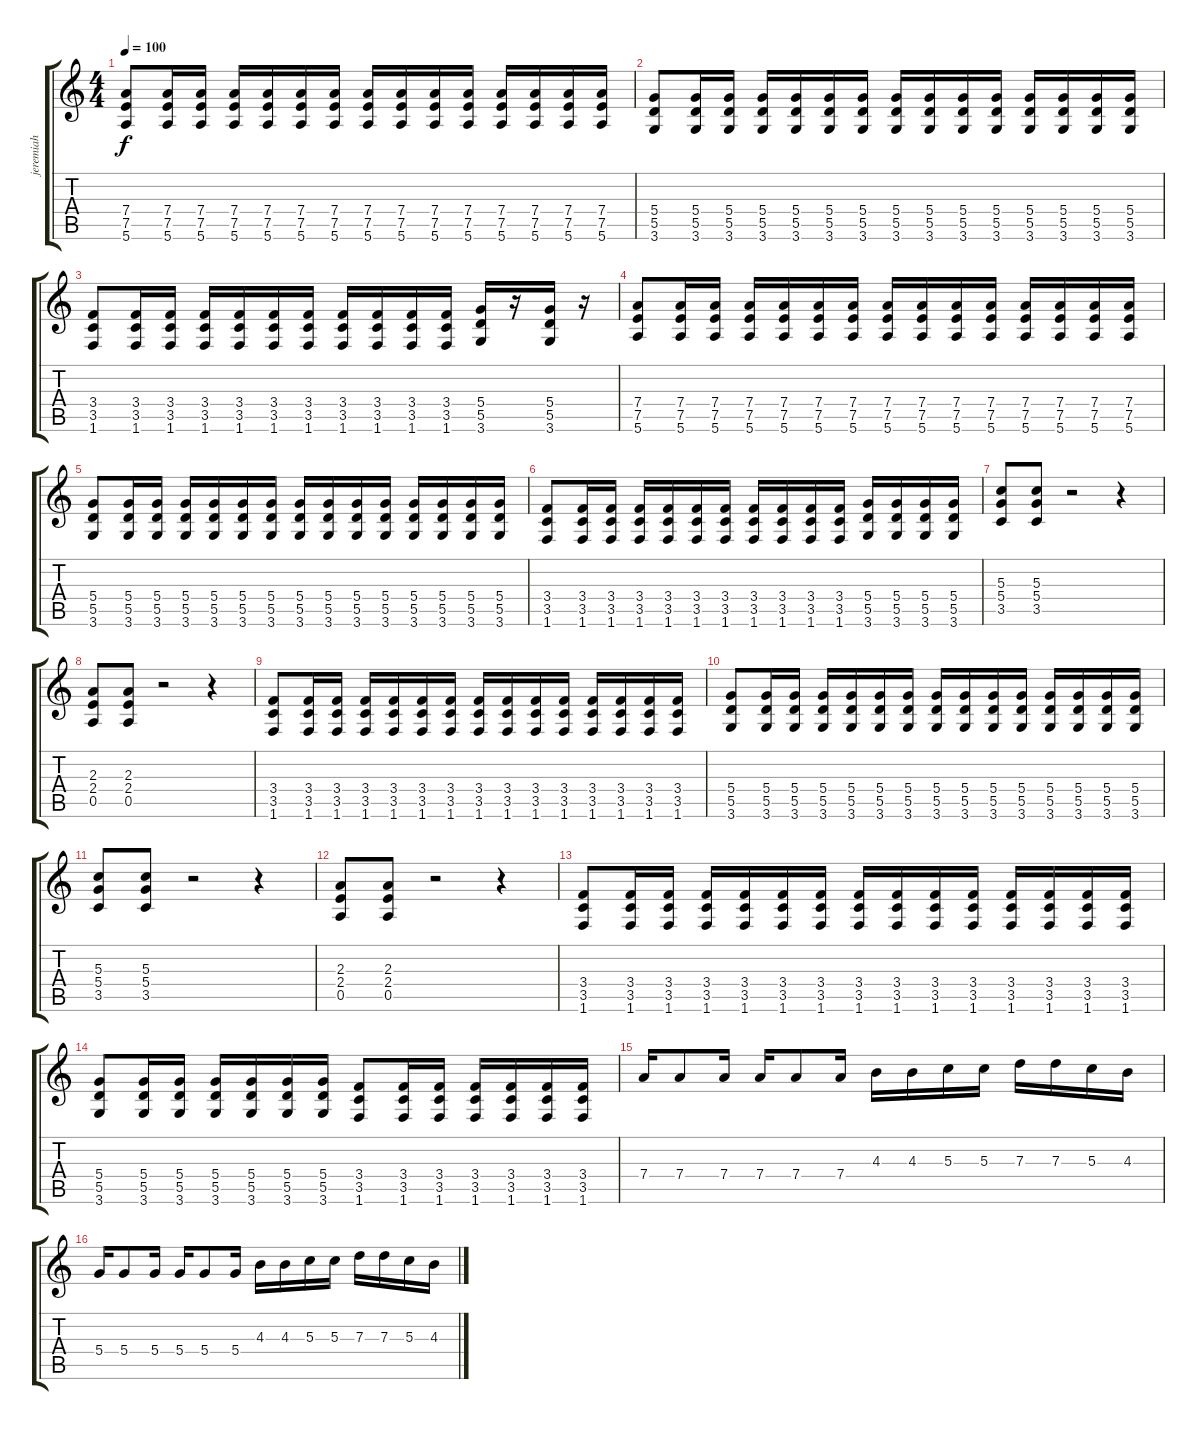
\track ("jeremiah" "jeremiah") {instrument distortionguitar}
\staff {score tabs}
\tuning (E4 B3 G3 D3 A2 E2) {hide}
\ts (4 4)
\tempo 100
\clef g2
\ks c
(7.4 7.5 5.6).8{dy f} (7.4 7.5 5.6).16 (7.4 7.5 5.6).16 (7.4 7.5 5.6).16 (7.4 7.5 5.6).16 (7.4 7.5 5.6).16 (7.4 7.5 5.6).16 (7.4 7.5 5.6).16 (7.4 7.5 5.6).16 (7.4 7.5 5.6).16 (7.4 7.5 5.6).16 (7.4 7.5 5.6).16 (7.4 7.5 5.6).16 (7.4 7.5 5.6).16 (7.4 7.5 5.6).16 |
(5.4 5.5 3.6).8 (5.4 5.5 3.6).16 (5.4 5.5 3.6).16 (5.4 5.5 3.6).16 (5.4 5.5 3.6).16 (5.4 5.5 3.6).16 (5.4 5.5 3.6).16 (5.4 5.5 3.6).16 (5.4 5.5 3.6).16 (5.4 5.5 3.6).16 (5.4 5.5 3.6).16 (5.4 5.5 3.6).16 (5.4 5.5 3.6).16 (5.4 5.5 3.6).16 (5.4 5.5 3.6).16 |
(3.4 3.5 1.6).8 (3.4 3.5 1.6).16 (3.4 3.5 1.6).16 (3.4 3.5 1.6).16 (3.4 3.5 1.6).16 (3.4 3.5 1.6).16 (3.4 3.5 1.6).16 (3.4 3.5 1.6).16 (3.4 3.5 1.6).16 (3.4 3.5 1.6).16 (3.4 3.5 1.6).16 (5.4 5.5 3.6).16 r.16 (5.4 5.5 3.6).16 r.16 |
(7.4 7.5 5.6).8 (7.4 7.5 5.6).16 (7.4 7.5 5.6).16 (7.4 7.5 5.6).16 (7.4 7.5 5.6).16 (7.4 7.5 5.6).16 (7.4 7.5 5.6).16 (7.4 7.5 5.6).16 (7.4 7.5 5.6).16 (7.4 7.5 5.6).16 (7.4 7.5 5.6).16 (7.4 7.5 5.6).16 (7.4 7.5 5.6).16 (7.4 7.5 5.6).16 (7.4 7.5 5.6).16 |
(5.4 5.5 3.6).8 (5.4 5.5 3.6).16 (5.4 5.5 3.6).16 (5.4 5.5 3.6).16 (5.4 5.5 3.6).16 (5.4 5.5 3.6).16 (5.4 5.5 3.6).16 (5.4 5.5 3.6).16 (5.4 5.5 3.6).16 (5.4 5.5 3.6).16 (5.4 5.5 3.6).16 (5.4 5.5 3.6).16 (5.4 5.5 3.6).16 (5.4 5.5 3.6).16 (5.4 5.5 3.6).16 |
(3.4 3.5 1.6).8 (3.4 3.5 1.6).16 (3.4 3.5 1.6).16 (3.4 3.5 1.6).16 (3.4 3.5 1.6).16 (3.4 3.5 1.6).16 (3.4 3.5 1.6).16 (3.4 3.5 1.6).16 (3.4 3.5 1.6).16 (3.4 3.5 1.6).16 (3.4 3.5 1.6).16 (5.4 5.5 3.6).16 (5.4 5.5 3.6).16 (5.4 5.5 3.6).16 (5.4 5.5 3.6).16 |
(5.3 5.4 3.5).8 (5.3 5.4 3.5).8 r.2 r.4 |
(2.3 2.4 0.5).8 (2.3 2.4 0.5).8 r.2 r.4 |
(3.4 3.5 1.6).8 (3.4 3.5 1.6).16 (3.4 3.5 1.6).16 (3.4 3.5 1.6).16 (3.4 3.5 1.6).16 (3.4 3.5 1.6).16 (3.4 3.5 1.6).16 (3.4 3.5 1.6).16 (3.4 3.5 1.6).16 (3.4 3.5 1.6).16 (3.4 3.5 1.6).16 (3.4 3.5 1.6).16 (3.4 3.5 1.6).16 (3.4 3.5 1.6).16 (3.4 3.5 1.6).16 |
(5.4 5.5 3.6).8 (5.4 5.5 3.6).16 (5.4 5.5 3.6).16 (5.4 5.5 3.6).16 (5.4 5.5 3.6).16 (5.4 5.5 3.6).16 (5.4 5.5 3.6).16 (5.4 5.5 3.6).16 (5.4 5.5 3.6).16 (5.4 5.5 3.6).16 (5.4 5.5 3.6).16 (5.4 5.5 3.6).16 (5.4 5.5 3.6).16 (5.4 5.5 3.6).16 (5.4 5.5 3.6).16 |
(5.3 5.4 3.5).8 (5.3 5.4 3.5).8 r.2 r.4 |
(2.3 2.4 0.5).8 (2.3 2.4 0.5).8 r.2 r.4 |
(3.4 3.5 1.6).8 (3.4 3.5 1.6).16 (3.4 3.5 1.6).16 (3.4 3.5 1.6).16 (3.4 3.5 1.6).16 (3.4 3.5 1.6).16 (3.4 3.5 1.6).16 (3.4 3.5 1.6).16 (3.4 3.5 1.6).16 (3.4 3.5 1.6).16 (3.4 3.5 1.6).16 (3.4 3.5 1.6).16 (3.4 3.5 1.6).16 (3.4 3.5 1.6).16 (3.4 3.5 1.6).16 |
(5.4 5.5 3.6).8 (5.4 5.5 3.6).16 (5.4 5.5 3.6).16 (5.4 5.5 3.6).16 (5.4 5.5 3.6).16 (5.4 5.5 3.6).16 (5.4 5.5 3.6).16 (3.4 3.5 1.6).8 (3.4 3.5 1.6).16 (3.4 3.5 1.6).16 (3.4 3.5 1.6).16 (3.4 3.5 1.6).16 (3.4 3.5 1.6).16 (3.4 3.5 1.6).16 |
7.4.16{instrument electricguitarmuted} 7.4.8 7.4.16 7.4.16 7.4.8 7.4.16 4.3.16 4.3.16 5.3.16 5.3.16 7.3.16 7.3.16 5.3.16 4.3.16 |
5.4.16 5.4.8 5.4.16 5.4.16 5.4.8 5.4.16 4.3.16 4.3.16 5.3.16 5.3.16 7.3.16 7.3.16 5.3.16 4.3.16
